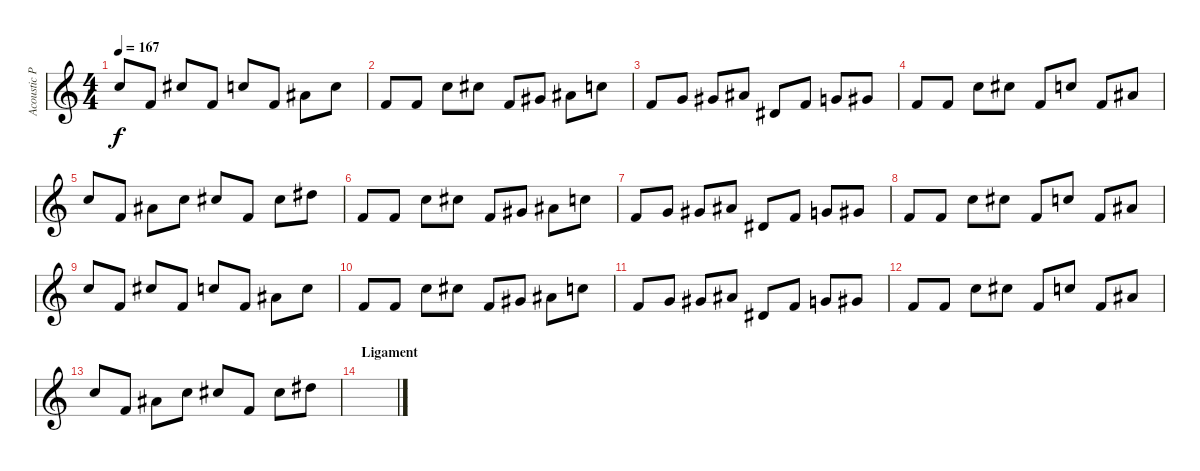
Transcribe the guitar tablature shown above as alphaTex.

\track ("Acoustic Piano (Staff 1)" "Acoustic P") {instrument acousticgrandpiano}
\staff {score}
\tuning (E4 B3 G3 D3 A2 E2 B1) {hide}
\ts (4 4)
\tempo 167
\clef g2
\ks c
8.1.8{dy f} 1.1.8 9.1.8 1.1.8 8.1.8 1.1.8 6.1.8 8.1.8 |
1.1.8 1.1.8 8.1.8 9.1.8 1.1.8 4.1.8 6.1.8 8.1.8 |
1.1.8 3.1.8 4.1.8 6.1.8 4.2.8 1.1.8 3.1.8 4.1.8 |
1.1.8 1.1.8 8.1.8 9.1.8 1.1.8 8.1.8 1.1.8 6.1.8 |
8.1.8 1.1.8 6.1.8 8.1.8 9.1.8 1.1.8 9.1.8 11.1.8 |
1.1.8 1.1.8 8.1.8 9.1.8 1.1.8 4.1.8 6.1.8 8.1.8 |
1.1.8 3.1.8 4.1.8 6.1.8 4.2.8 1.1.8 3.1.8 4.1.8 |
1.1.8 1.1.8 8.1.8 9.1.8 1.1.8 8.1.8 1.1.8 6.1.8 |
8.1.8 1.1.8 9.1.8 1.1.8 8.1.8 1.1.8 6.1.8 8.1.8 |
1.1.8 1.1.8 8.1.8 9.1.8 1.1.8 4.1.8 6.1.8 8.1.8 |
1.1.8 3.1.8 4.1.8 6.1.8 4.2.8 1.1.8 3.1.8 4.1.8 |
1.1.8 1.1.8 8.1.8 9.1.8 1.1.8 8.1.8 1.1.8 6.1.8 |
8.1.8 1.1.8 6.1.8 8.1.8 9.1.8 1.1.8 9.1.8 11.1.8 |
\section ("" "Ligament")
